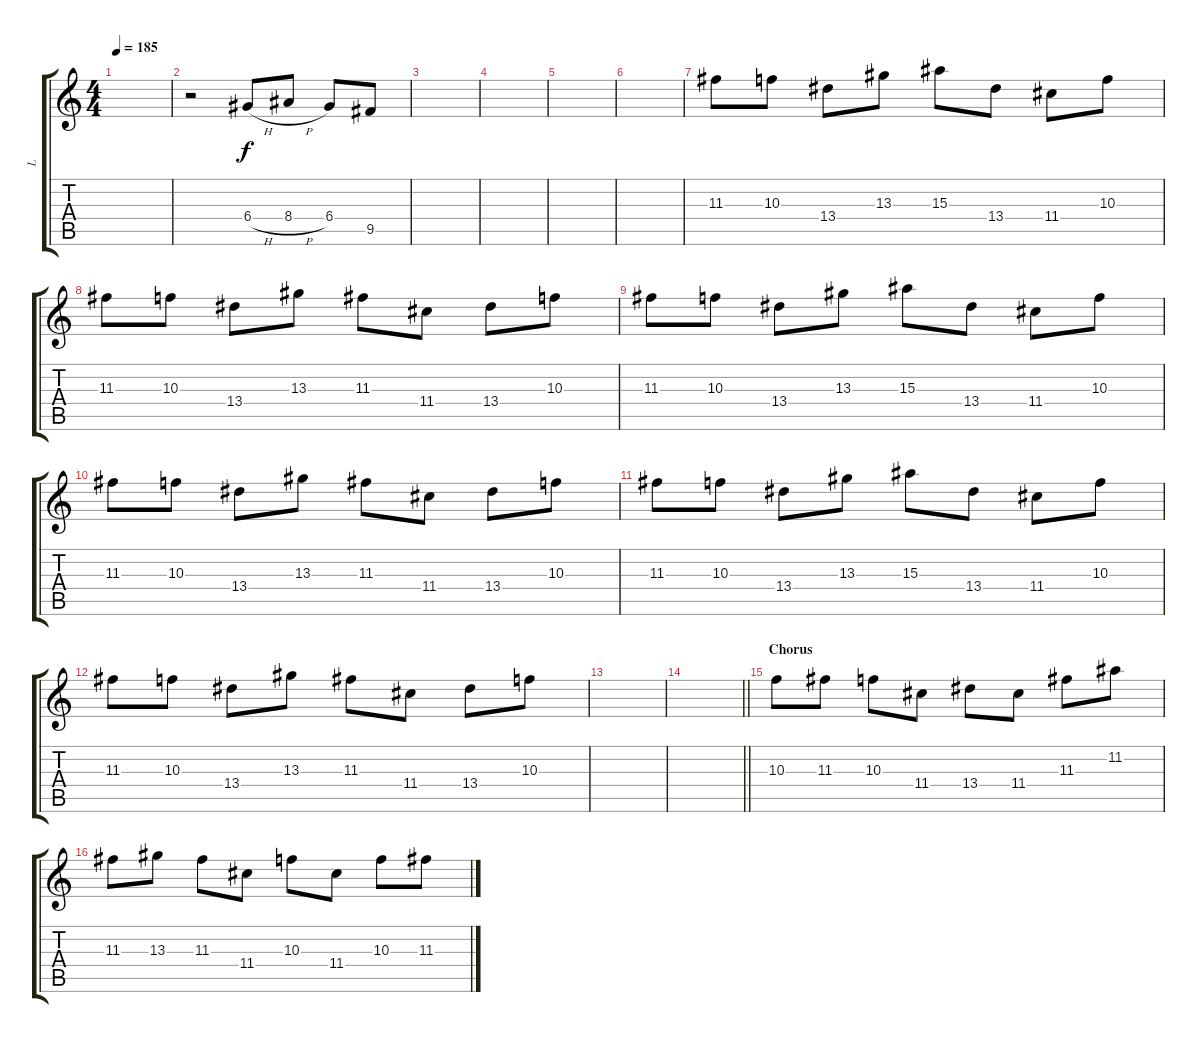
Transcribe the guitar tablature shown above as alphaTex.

\track ("L" "L") {instrument distortionguitar}
\staff {score tabs}
\tuning (E4 B3 G3 D3 A2 D2) {hide}
\ts (4 4)
\tempo 185
\clef g2
\ks c
|
r.2 6.4{h}.8 8.4{h}.8 6.4.8 9.5.8 |
|
|
|
|
11.3.8{volume 5} 10.3.8 13.4.8 13.3.8 15.3.8 13.4.8 11.4.8 10.3.8 |
11.3.8 10.3.8 13.4.8 13.3.8 11.3.8 11.4.8 13.4.8 10.3.8 |
11.3.8 10.3.8 13.4.8 13.3.8 15.3.8 13.4.8 11.4.8 10.3.8 |
11.3.8 10.3.8 13.4.8 13.3.8 11.3.8 11.4.8 13.4.8 10.3.8 |
11.3.8 10.3.8 13.4.8 13.3.8 15.3.8 13.4.8 11.4.8 10.3.8 |
11.3.8 10.3.8 13.4.8 13.3.8 11.3.8 11.4.8 13.4.8 10.3.8 |
|
\barLineRight lightlight
|
\section ("" "Chorus")
10.3.8{volume 13} 11.3.8 10.3.8 11.4.8 13.4.8 11.4.8 11.3.8 11.2.8 |
11.3.8 13.3.8 11.3.8 11.4.8 10.3.8 11.4.8 10.3.8 11.3.8
